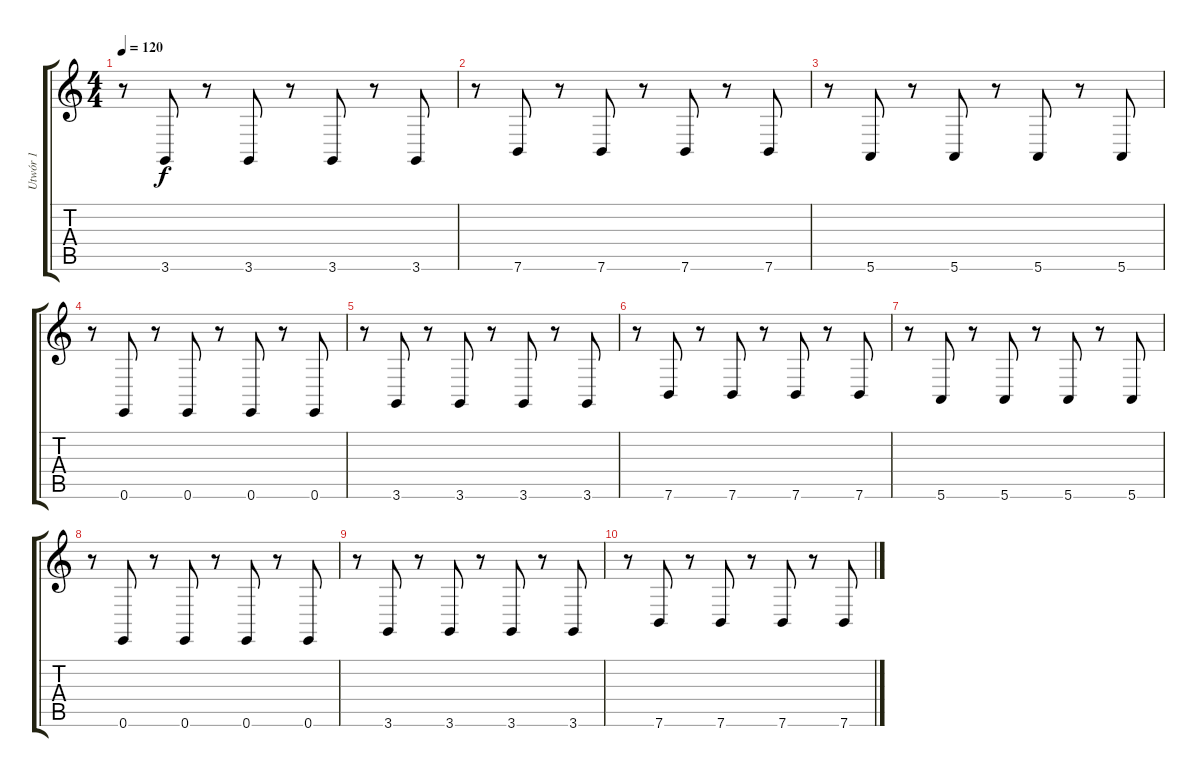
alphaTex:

\track ("Utwór 1" "Utwór 1") {instrument lead2sawtooth}
\staff {score tabs}
\tuning (E4 B3 G3 D3 A2 E2) {hide}
\ts (4 4)
\tempo 120
\clef g2
\ks c
r.8{dy f} 3.6.8{volume 11} r.8 3.6.8 r.8 3.6.8 r.8 3.6.8 |
r.8{volume 14} 7.6.8 r.8 7.6.8 r.8 7.6.8 r.8 7.6.8 |
r.8{volume 16} 5.6.8 r.8 5.6.8 r.8 5.6.8 r.8 5.6.8 |
r.8 0.6.8 r.8 0.6.8 r.8 0.6.8 r.8 0.6.8 |
r.8 3.6.8 r.8 3.6.8 r.8 3.6.8 r.8 3.6.8 |
r.8 7.6.8 r.8 7.6.8 r.8 7.6.8 r.8 7.6.8 |
r.8{volume 16} 5.6.8 r.8 5.6.8 r.8 5.6.8 r.8 5.6.8 |
r.8 0.6.8 r.8 0.6.8 r.8 0.6.8 r.8 0.6.8 |
r.8 3.6.8 r.8 3.6.8 r.8 3.6.8 r.8 3.6.8 |
r.8 7.6.8 r.8 7.6.8 r.8 7.6.8 r.8 7.6.8
